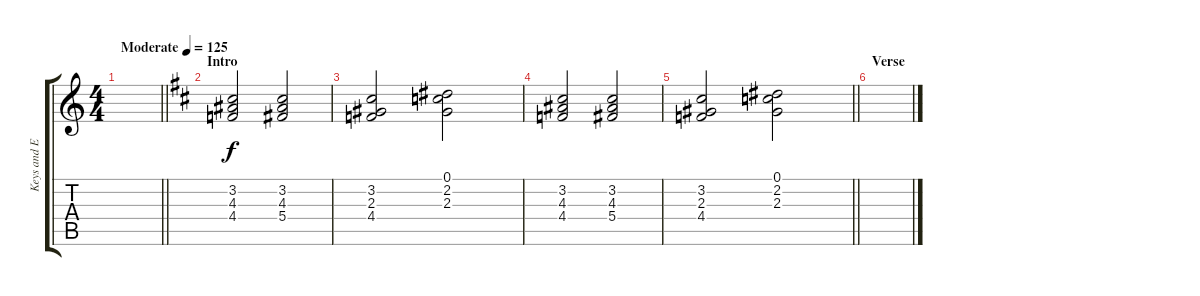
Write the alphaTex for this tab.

\track ("Keys and Effects" "Keys and E") {instrument distortionguitar}
\staff {score tabs}
\tuning (Eb4 Bb3 Gb3 Db3 Ab2 Eb2) {hide}
\ts (4 4)
\tempo (125 "Moderate")
\clef g2
\barLineRight lightlight
\ks c
|
\section ("" "Intro")
\ks bminor
(3.2 4.3 4.4).2{volume 9} (3.2 4.3 5.4).2 |
(3.2 2.3 4.4).2 (0.1 2.2 2.3).2 |
(3.2 4.3 4.4).2 (3.2 4.3 5.4).2 |
\barLineRight lightlight
(3.2 2.3 4.4).2 (0.1 2.2 2.3).2 |
\section ("" "Verse")
